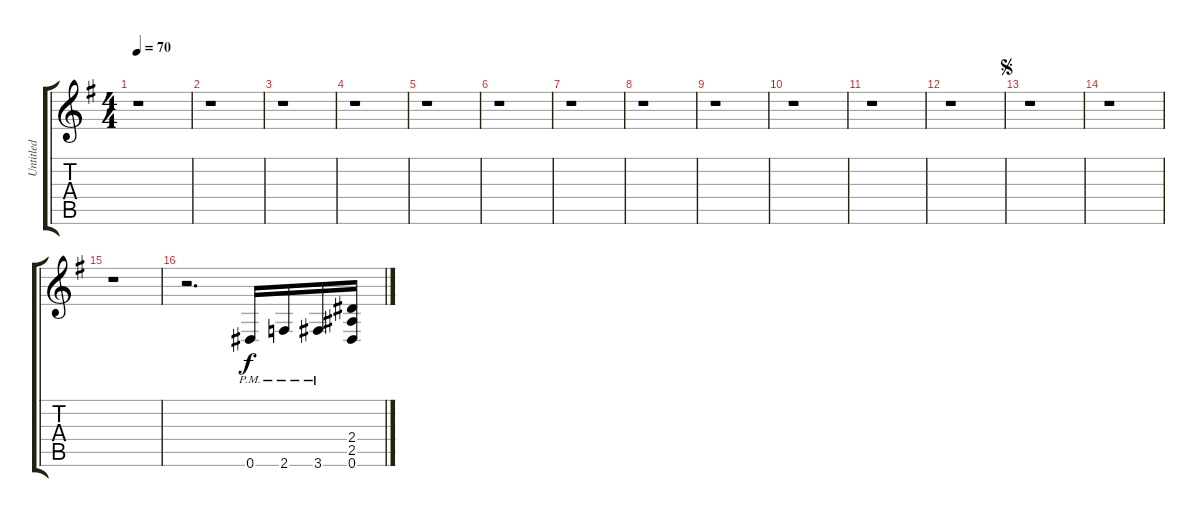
\track ("Untitled" "Untitled") {instrument distortionguitar}
\staff {score tabs}
\tuning (Eb4 Bb3 Gb3 Db3 Ab2 Eb2) {hide}
\ts (4 4)
\tempo 70
\clef g2
\ks g
r.1{dy f instrument distortionguitar} |
r.1 |
r.1 |
r.1 |
r.1 |
r.1 |
r.1 |
r.1 |
r.1 |
r.1 |
r.1 |
r.1 |
\jump segno
r.1 |
r.1 |
r.1 |
r.2{d} 0.6{pm}.16 2.6{pm}.16 3.6{pm}.16 (2.4 2.5 0.6).16
